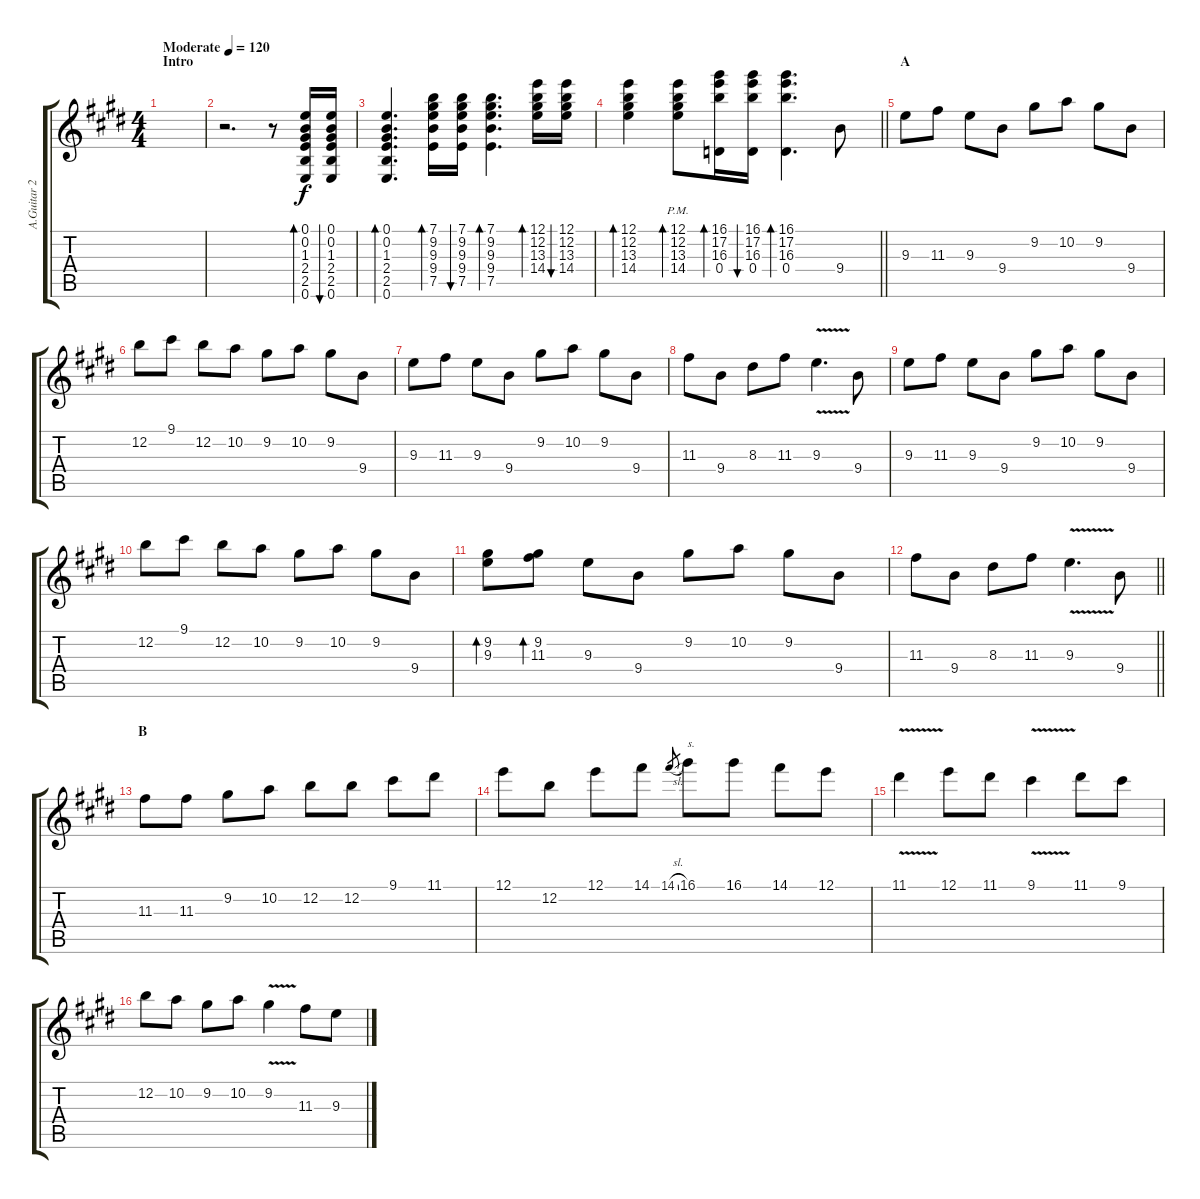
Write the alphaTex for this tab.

\track ("A.Guitar 2" "A.Guitar 2") {instrument acousticguitarsteel}
\staff {score tabs}
\tuning (E4 B3 G3 D3 A2 E2) {hide}
\ts (4 4)
\section ("" "Intro")
\tempo (120 "Moderate")
\clef g2
\ks e
|
r.2{d} r.8 (0.1 0.2 1.3 2.4 2.5 0.6).16{bd 30} (0.1 0.2 1.3 2.4 2.5 0.6).16{bu 30} |
(0.1 0.2 1.3 2.4 2.5 0.6).4{d bd 30} (7.1 9.2 9.3 9.4 7.5).16{bd 30} (7.1 9.2 9.3 9.4 7.5).16{bu 30} (7.1 9.2 9.3 9.4 7.5).4{d bd 30} (12.1 12.2 13.3 14.4).16{bd 30} (12.1 12.2 13.3 14.4).16{bu 30} |
\barLineRight lightlight
(12.1 12.2 13.3 14.4).4{bd 30} (12.1{pm} 12.2{pm} 13.3{pm} 14.4{pm}).8{bd 30} (16.1 17.2 16.3 0.4).16{bd 30} (16.1 17.2 16.3 0.4).16{bu 30} (16.1 17.2 16.3 0.4).4{d bd 30} 9.4.8 |
\section ("" "A")
9.3.8 11.3.8 9.3.8 9.4.8 9.2.8 10.2.8 9.2.8 9.4.8 |
12.2.8 9.1.8 12.2.8 10.2.8 9.2.8 10.2.8 9.2.8 9.4.8 |
9.3.8 11.3.8 9.3.8 9.4.8 9.2.8 10.2.8 9.2.8 9.4.8 |
11.3.8 9.4.8 8.3.8 11.3.8 9.3{v}.4{d} 9.4.8 |
9.3.8 11.3.8 9.3.8 9.4.8 9.2.8 10.2.8 9.2.8 9.4.8 |
12.2.8 9.1.8 12.2.8 10.2.8 9.2.8 10.2.8 9.2.8 9.4.8 |
(9.2 9.3).8{bd 30} (9.2 11.3).8{bd 30} 9.3.8 9.4.8 9.2.8 10.2.8 9.2.8 9.4.8 |
\barLineRight lightlight
11.3.8 9.4.8 8.3.8 11.3.8 9.3{v}.4{d} 9.4.8 |
\section ("" "B")
11.3.8 11.3.8 9.2.8 10.2.8 12.2.8 12.2.8 9.1.8 11.1.8 |
12.1.8 12.2.8 12.1.8 14.1.8 14.1{sl}.8{gr} 16.1.8{txt "s."} 16.1.8 14.1.8 12.1.8 |
11.1{v}.4 12.1.8 11.1.8 9.1{v}.4 11.1.8 9.1.8 |
12.2.8 10.2.8 9.2.8 10.2.8 9.2{v}.4 11.3.8 9.3.8
